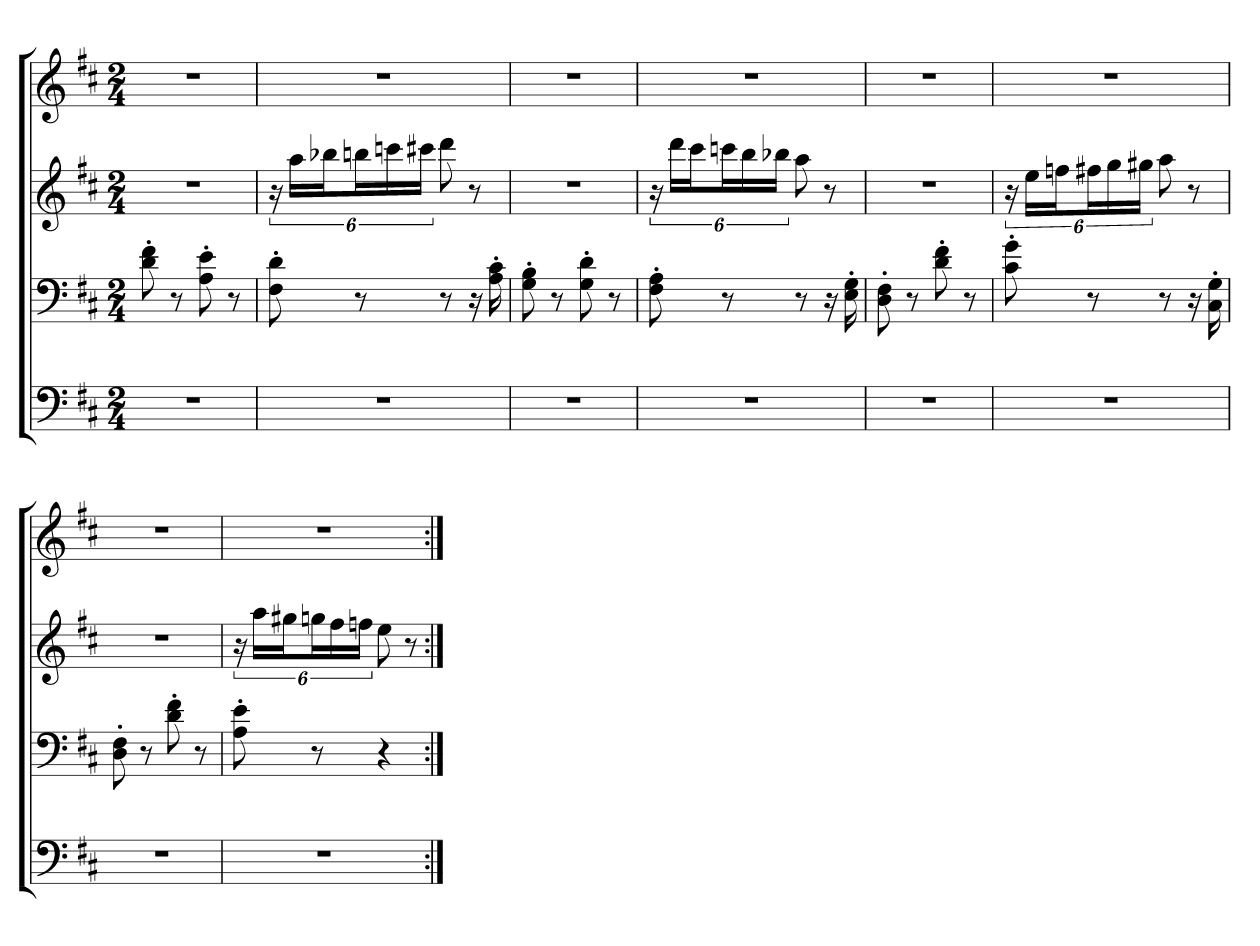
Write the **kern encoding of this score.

**kern	**kern	**kern	**kern
*part4	*part3	*part2	*part1
*staff4	*staff3	*staff2	*staff1
*clefF4	*clefF4	*clefG2	*clefG2
*k[f#c#]	*k[f#c#]	*k[f#c#]	*k[f#c#]
*D:	*D:	*D:	*D:
*M2/4	*M2/4	*M2/4	*M2/4
=	=	=	=
2r	8d' 8f#'	2r	2r
.	8r	.	.
.	8A' 8e'	.	.
.	8r	.	.
=	=	=	=
2r	8F#' 8d'	24r	2r
.	.	24aaLL	.
.	.	24bb-XJ	.
.	8r	24bbnL	.
.	.	24cccn	.
.	.	24ccc#XJJ	.
.	8r	8ddd	.
.	16r	8r	.
.	16A' 16c#'	.	.
=	=	=	=
2r	8G' 8B'	2r	2r
.	8r	.	.
.	8G' 8d'	.	.
.	8r	.	.
=	=	=	=
2r	8F#' 8A'	24r	2r
.	.	24dddLL	.
.	.	24ccc#J	.
.	8r	24cccnL	.
.	.	24bb	.
.	.	24bb-XJJ	.
.	8r	8aa	.
.	16r	8r	.
.	16E' 16G'	.	.
=	=	=	=
2r	8D' 8F#'	2r	2r
.	8r	.	.
.	8d' 8f#'	.	.
.	8r	.	.
=	=	=	=
2r	8c#' 8g'	24r	2r
.	.	24eeLL	.
.	.	24ffnJ	.
.	8r	24ff#XL	.
.	.	24gg	.
.	.	24gg#XJJ	.
.	8r	8aa	.
.	16r	8r	.
.	16C#' 16G'	.	.
=	=	=	=
2r	8D' 8F#'	2r	2r
.	8r	.	.
.	8d' 8f#'	.	.
.	8r	.	.
=	=	=	=
2r	8A' 8e'	24r	2r
.	.	24aaLL	.
.	.	24gg#XJ	.
.	8r	24ggnL	.
.	.	24ff#	.
.	.	24ffnJJ	.
.	4r	8ee	.
.	.	8r	.
=:|!	=:|!	=:|!	=:|!
*-	*-	*-	*-
